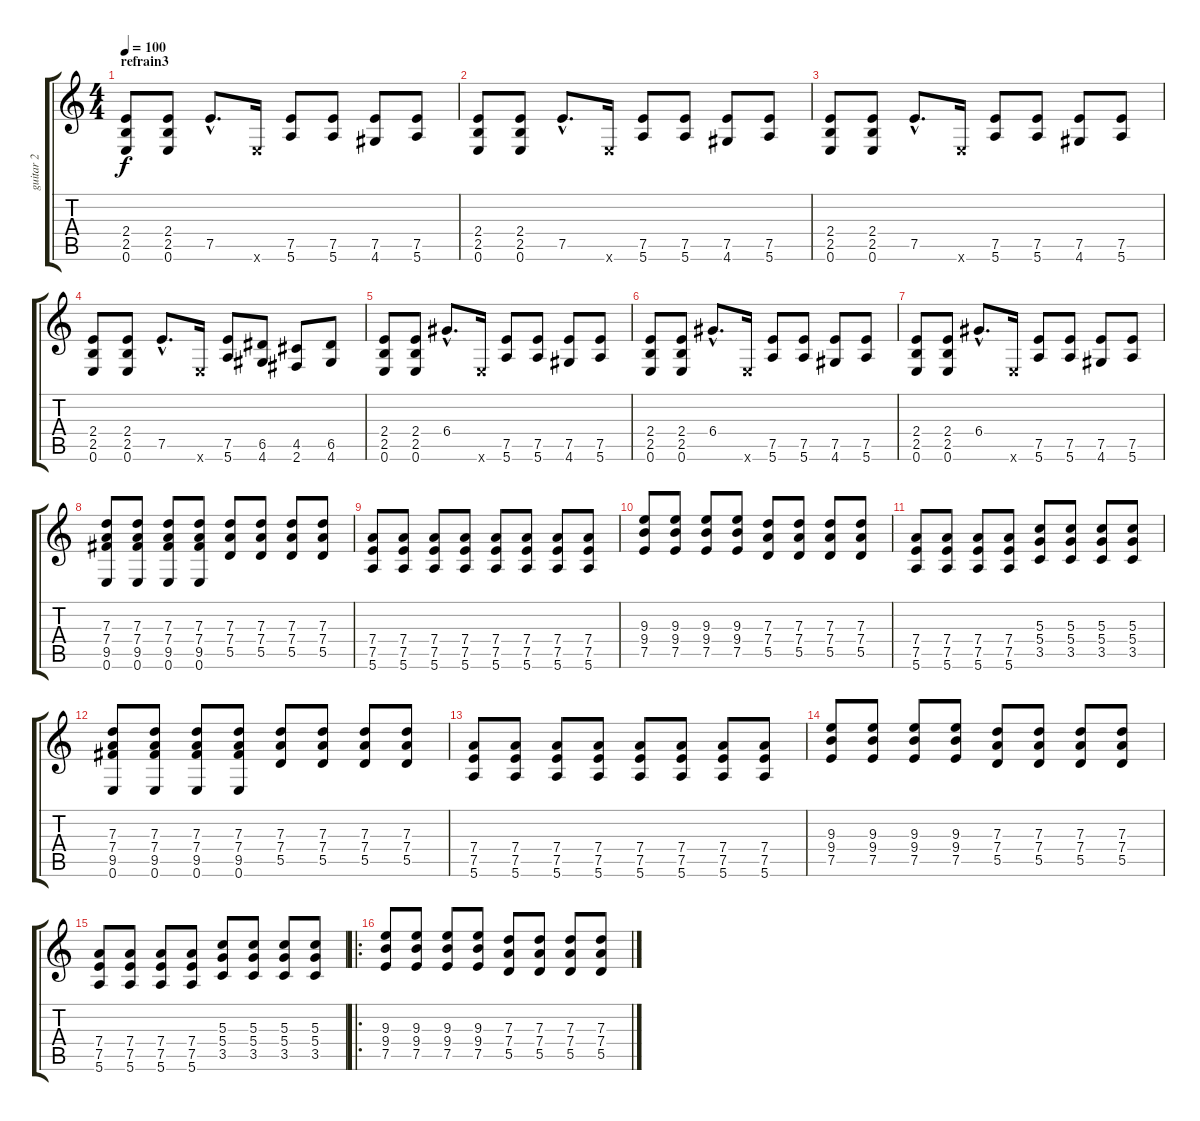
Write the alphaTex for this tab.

\track ("guitar 2" "guitar 2") {instrument electricguitarmuted}
\staff {score tabs}
\tuning (E4 B3 G3 D3 A2 E2) {hide}
\ts (4 4)
\section ("" "refrain3")
\tempo 100
\clef g2
\ks c
(2.4 2.5 0.6).8{dy f} (2.4 2.5 0.6).8 7.5{hac}.8{d} 0.6{x}.16 (7.5 5.6).8 (7.5 5.6).8 (7.5 4.6).8 (7.5 5.6).8 |
(2.4 2.5 0.6).8 (2.4 2.5 0.6).8 7.5{hac}.8{d} 0.6{x}.16 (7.5 5.6).8 (7.5 5.6).8 (7.5 4.6).8 (7.5 5.6).8 |
(2.4 2.5 0.6).8 (2.4 2.5 0.6).8 7.5{hac}.8{d} 0.6{x}.16 (7.5 5.6).8 (7.5 5.6).8 (7.5 4.6).8 (7.5 5.6).8 |
(2.4 2.5 0.6).8 (2.4 2.5 0.6).8 7.5{hac}.8{d} 0.6{x}.16 (7.5 5.6).8 (6.5 4.6).8 (4.5 2.6).8 (6.5 4.6).8 |
(2.4 2.5 0.6).8 (2.4 2.5 0.6).8 6.4{hac}.8{d} 0.6{x}.16 (7.5 5.6).8 (7.5 5.6).8 (7.5 4.6).8 (7.5 5.6).8 |
(2.4 2.5 0.6).8 (2.4 2.5 0.6).8 6.4{hac}.8{d} 0.6{x}.16 (7.5 5.6).8 (7.5 5.6).8 (7.5 4.6).8 (7.5 5.6).8 |
(2.4 2.5 0.6).8 (2.4 2.5 0.6).8 6.4{hac}.8{d} 0.6{x}.16 (7.5 5.6).8 (7.5 5.6).8 (7.5 4.6).8 (7.5 5.6).8 |
(7.3 7.4 9.5 0.6).8 (7.3 7.4 9.5 0.6).8 (7.3 7.4 9.5 0.6).8 (7.3 7.4 9.5 0.6).8 (7.3 7.4 5.5).8 (7.3 7.4 5.5).8 (7.3 7.4 5.5).8 (7.3 7.4 5.5).8 |
(7.4 7.5 5.6).8 (7.4 7.5 5.6).8 (7.4 7.5 5.6).8 (7.4 7.5 5.6).8 (7.4 7.5 5.6).8 (7.4 7.5 5.6).8 (7.4 7.5 5.6).8 (7.4 7.5 5.6).8 |
(9.3 9.4 7.5).8 (9.3 9.4 7.5).8 (9.3 9.4 7.5).8 (9.3 9.4 7.5).8 (7.3 7.4 5.5).8 (7.3 7.4 5.5).8 (7.3 7.4 5.5).8 (7.3 7.4 5.5).8 |
(7.4 7.5 5.6).8 (7.4 7.5 5.6).8 (7.4 7.5 5.6).8 (7.4 7.5 5.6).8 (5.3 5.4 3.5).8 (5.3 5.4 3.5).8 (5.3 5.4 3.5).8 (5.3 5.4 3.5).8 |
(7.3 7.4 9.5 0.6).8 (7.3 7.4 9.5 0.6).8 (7.3 7.4 9.5 0.6).8 (7.3 7.4 9.5 0.6).8 (7.3 7.4 5.5).8 (7.3 7.4 5.5).8 (7.3 7.4 5.5).8 (7.3 7.4 5.5).8 |
(7.4 7.5 5.6).8 (7.4 7.5 5.6).8 (7.4 7.5 5.6).8 (7.4 7.5 5.6).8 (7.4 7.5 5.6).8 (7.4 7.5 5.6).8 (7.4 7.5 5.6).8 (7.4 7.5 5.6).8 |
(9.3 9.4 7.5).8 (9.3 9.4 7.5).8 (9.3 9.4 7.5).8 (9.3 9.4 7.5).8 (7.3 7.4 5.5).8 (7.3 7.4 5.5).8 (7.3 7.4 5.5).8 (7.3 7.4 5.5).8 |
(7.4 7.5 5.6).8 (7.4 7.5 5.6).8 (7.4 7.5 5.6).8 (7.4 7.5 5.6).8 (5.3 5.4 3.5).8 (5.3 5.4 3.5).8 (5.3 5.4 3.5).8 (5.3 5.4 3.5).8 |
\ro
(9.3 9.4 7.5).8 (9.3 9.4 7.5).8 (9.3 9.4 7.5).8 (9.3 9.4 7.5).8 (7.3 7.4 5.5).8 (7.3 7.4 5.5).8 (7.3 7.4 5.5).8 (7.3 7.4 5.5).8
